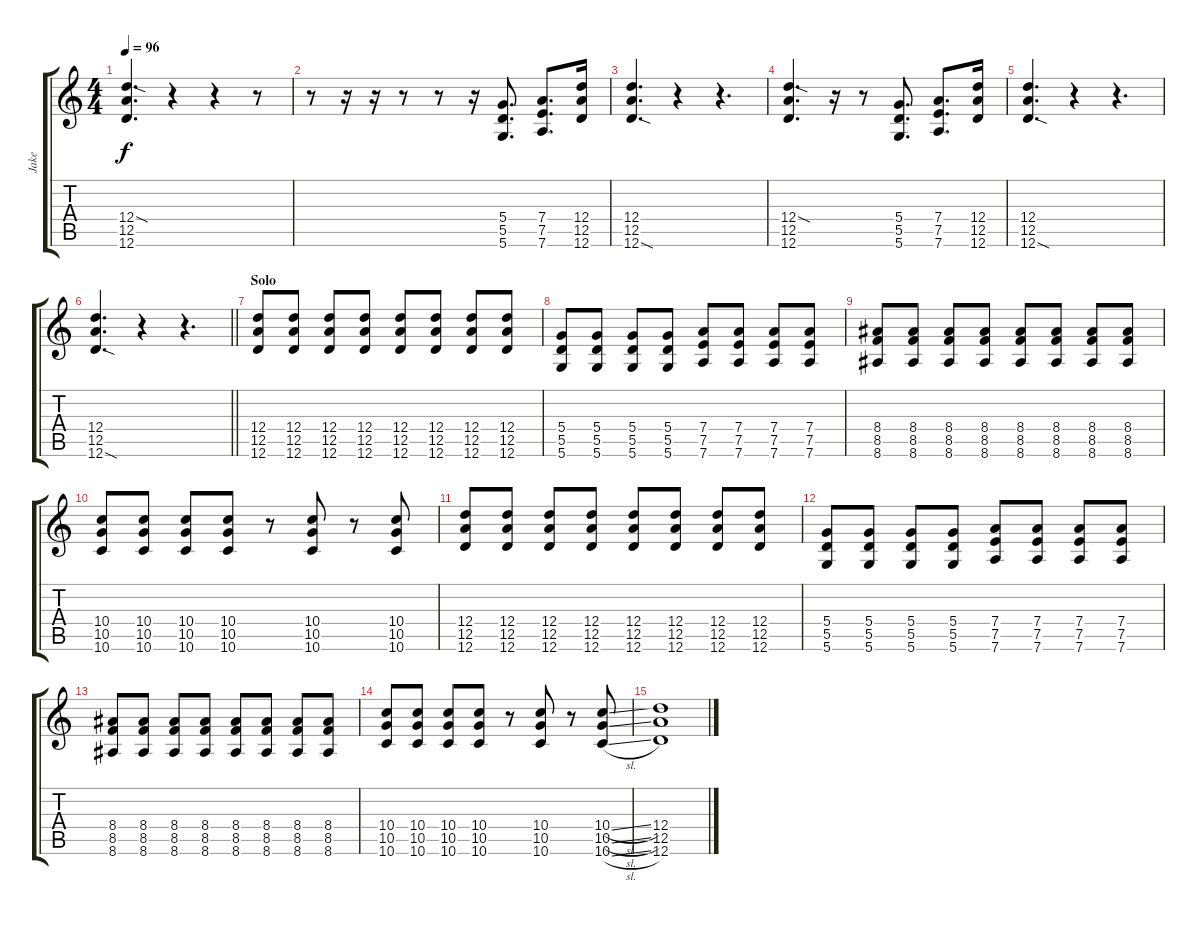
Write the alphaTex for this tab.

\track ("Jake" "Jake") {instrument distortionguitar}
\staff {score tabs}
\tuning (E4 B3 G3 D3 A2 D2) {hide}
\ts (4 4)
\tempo 96
\clef g2
\ks c
(12.4{sod} 12.5 12.6).4{d dy f volume 12 instrument distortionguitar} r.4{volume 8} r.4{volume 7} r.8{volume 5} |
r.8 r.16 r.16 r.8 r.8 r.16 (5.4 5.5 5.6).8{d volume 14} (7.4 7.5 7.6).8{d} (12.4 12.5 12.6).16 |
(12.4 12.5 12.6{sod}).4{d} r.4 r.4{d} |
(12.4{sod} 12.5 12.6).4{d} r.16{volume 8} r.8 (5.4 5.5 5.6).8{d volume 14} (7.4 7.5 7.6).8{d} (12.4 12.5 12.6).16 |
(12.4 12.5 12.6{sod}).4{d} r.4 r.4{d} |
\barLineRight lightlight
(12.4 12.5 12.6{sod}).4{d} r.4 r.4{d} |
\section ("" "Solo")
(12.4 12.5 12.6).8 (12.4 12.5 12.6).8 (12.4 12.5 12.6).8 (12.4 12.5 12.6).8 (12.4 12.5 12.6).8 (12.4 12.5 12.6).8 (12.4 12.5 12.6).8 (12.4 12.5 12.6).8 |
(5.4 5.5 5.6).8 (5.4 5.5 5.6).8 (5.4 5.5 5.6).8 (5.4 5.5 5.6).8 (7.4 7.5 7.6).8 (7.4 7.5 7.6).8 (7.4 7.5 7.6).8 (7.4 7.5 7.6).8 |
(8.4 8.5 8.6).8 (8.4 8.5 8.6).8 (8.4 8.5 8.6).8 (8.4 8.5 8.6).8 (8.4 8.5 8.6).8 (8.4 8.5 8.6).8 (8.4 8.5 8.6).8 (8.4 8.5 8.6).8 |
(10.4 10.5 10.6).8 (10.4 10.5 10.6).8 (10.4 10.5 10.6).8 (10.4 10.5 10.6).8 r.8 (10.4 10.5 10.6).8 r.8 (10.4 10.5 10.6).8 |
(12.4 12.5 12.6).8 (12.4 12.5 12.6).8 (12.4 12.5 12.6).8 (12.4 12.5 12.6).8 (12.4 12.5 12.6).8 (12.4 12.5 12.6).8 (12.4 12.5 12.6).8 (12.4 12.5 12.6).8 |
(5.4 5.5 5.6).8 (5.4 5.5 5.6).8 (5.4 5.5 5.6).8 (5.4 5.5 5.6).8 (7.4 7.5 7.6).8 (7.4 7.5 7.6).8 (7.4 7.5 7.6).8 (7.4 7.5 7.6).8 |
(8.4 8.5 8.6).8 (8.4 8.5 8.6).8 (8.4 8.5 8.6).8 (8.4 8.5 8.6).8 (8.4 8.5 8.6).8 (8.4 8.5 8.6).8 (8.4 8.5 8.6).8 (8.4 8.5 8.6).8 |
(10.4 10.5 10.6).8 (10.4 10.5 10.6).8 (10.4 10.5 10.6).8 (10.4 10.5 10.6).8 r.8 (10.4 10.5 10.6).8 r.8 (10.4{sl} 10.5{sl} 10.6{sl}).8 |
(12.4 12.5 12.6).1
